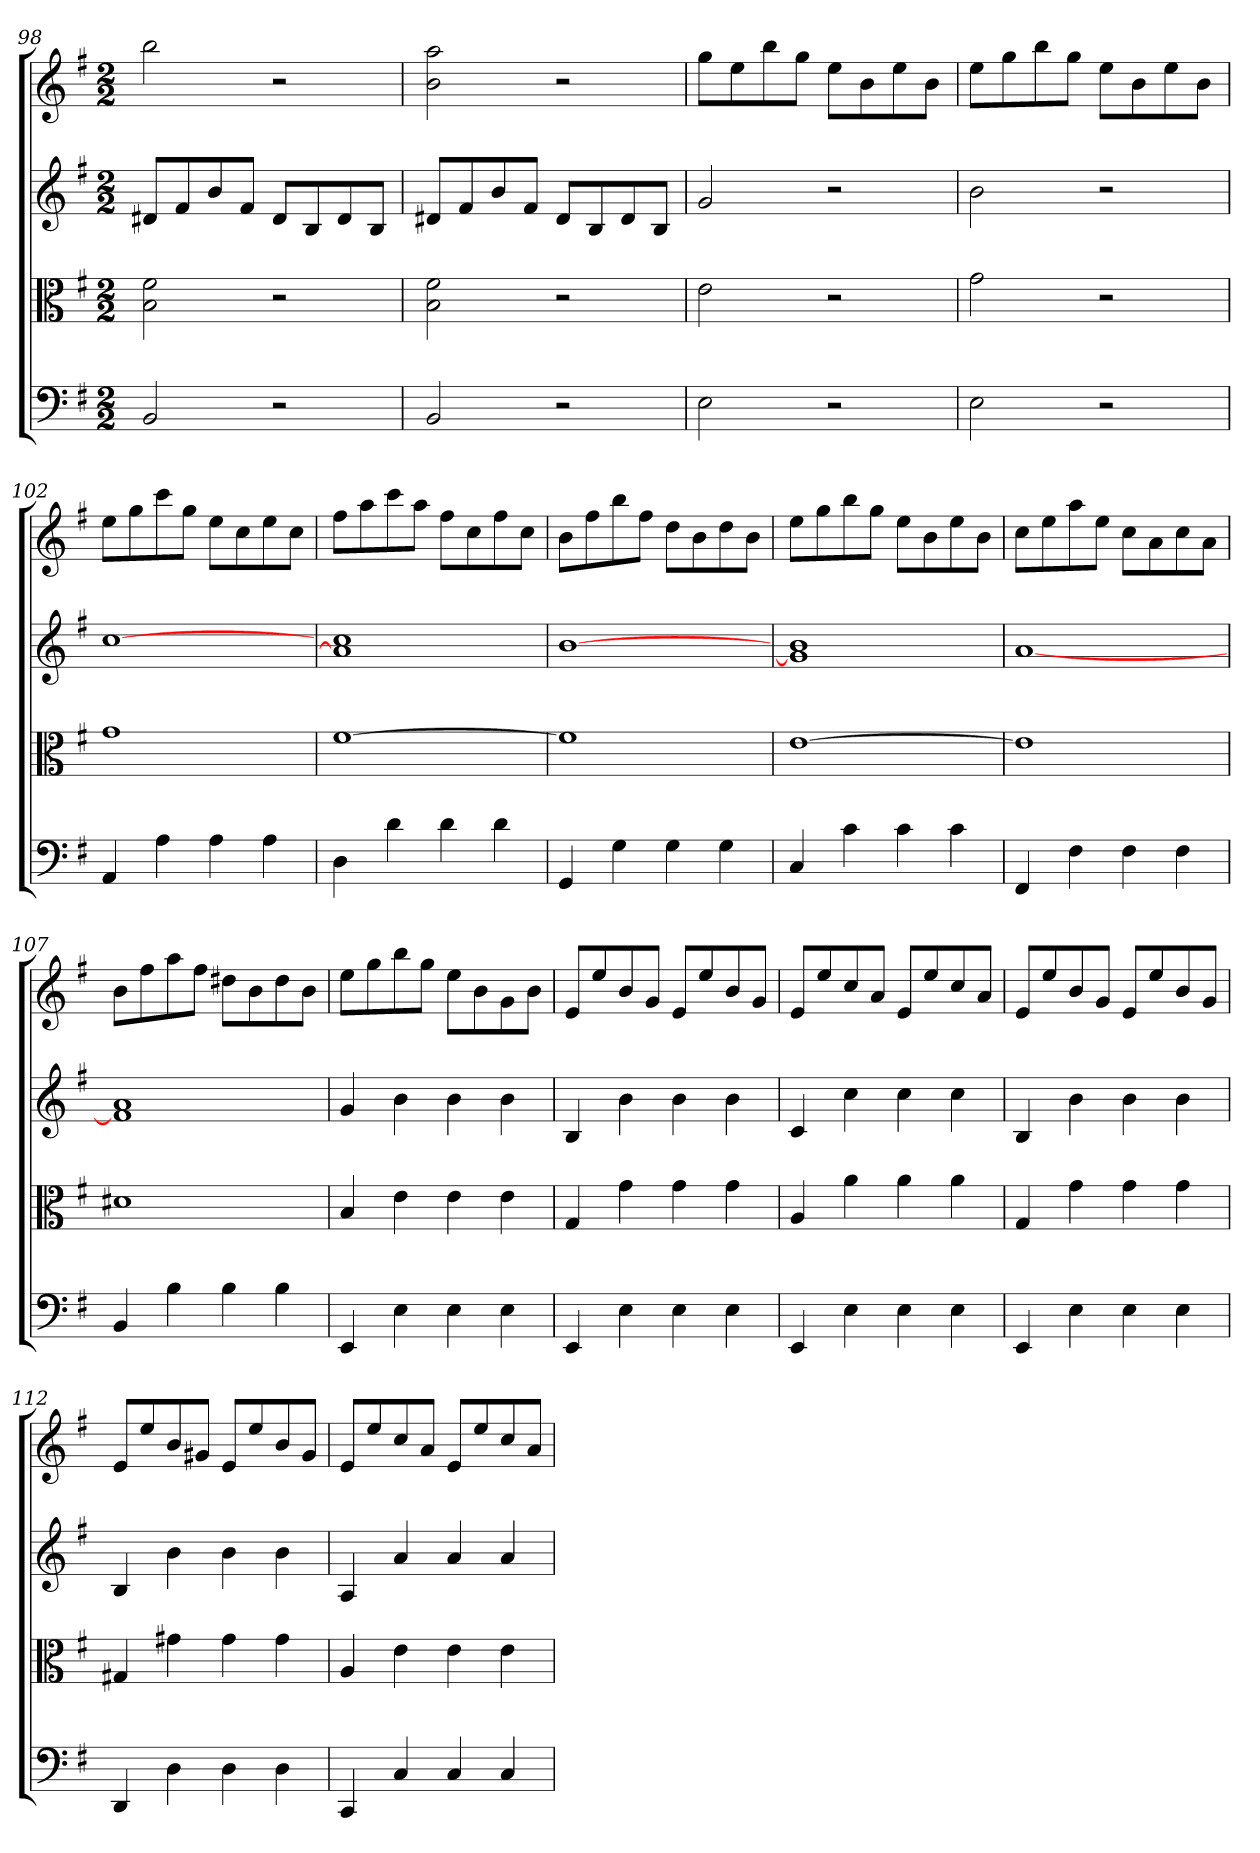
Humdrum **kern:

**kern	**kern	**kern	**kern
*part4	*part3	*part2	*part1
*staff4	*staff3	*staff2	*staff1
*clefF4	*clefC3	*	*
*k[f#]	*k[f#]	*k[f#]	*k[f#]
*G:	*G:	*G:	*G:
*M2/2	*M2/2	*M2/2	*M2/2
=98	=98	=98	=98
2BB	2B 2f#	8d#XL	2bb
.	.	8f#	.
.	.	8b	.
.	.	8f#J	.
2r	2r	8d#L	2r
.	.	8B	.
.	.	8d#	.
.	.	8BJ	.
=99	=99	=99	=99
2BB	2B 2f#	8d#XL	2b 2aa
.	.	8f#	.
.	.	8b	.
.	.	8f#J	.
2r	2r	8d#L	2r
.	.	8B	.
.	.	8d#	.
.	.	8BJ	.
=100	=100	=100	=100
2E	2e	2g	8ggL
.	.	.	8ee
.	.	.	8bb
.	.	.	8ggJ
2r	2r	2r	8eeL
.	.	.	8b
.	.	.	8ee
.	.	.	8bJ
=101	=101	=101	=101
2E	2g	2b	8eeL
.	.	.	8gg
.	.	.	8bb
.	.	.	8ggJ
2r	2r	2r	8eeL
.	.	.	8b
.	.	.	8ee
.	.	.	8bJ
=102	=102	=102	=102
4AA	1g	[1cc	8eeL
.	.	.	8gg
4A	.	.	8ccc
.	.	.	8ggJ
4A	.	.	8eeL
.	.	.	8cc
4A	.	.	8ee
.	.	.	8ccJ
=103	=103	=103	=103
4D	[1f#	1a] 1cc	8ff#L
.	.	.	8aa
4d	.	.	8ccc
.	.	.	8aaJ
4d	.	.	8ff#L
.	.	.	8cc
4d	.	.	8ff#
.	.	.	8ccJ
=104	=104	=104	=104
4GG	1f#]	[1b	8bL
.	.	.	8ff#
4G	.	.	8bb
.	.	.	8ff#J
4G	.	.	8ddL
.	.	.	8b
4G	.	.	8dd
.	.	.	8bJ
=105	=105	=105	=105
4C	[1e	1g] 1b	8eeL
.	.	.	8gg
4c	.	.	8bb
.	.	.	8ggJ
4c	.	.	8eeL
.	.	.	8b
4c	.	.	8ee
.	.	.	8bJ
=106	=106	=106	=106
4FF#	1e]	[1a	8ccL
.	.	.	8ee
4F#	.	.	8aa
.	.	.	8eeJ
4F#	.	.	8ccL
.	.	.	8a
4F#	.	.	8cc
.	.	.	8aJ
=107	=107	=107	=107
4BB	1d#X	1f#] 1a	8bL
.	.	.	8ff#
4B	.	.	8aa
.	.	.	8ff#J
4B	.	.	8dd#XL
.	.	.	8b
4B	.	.	8dd#
.	.	.	8bJ
=108	=108	=108	=108
4EE	4B	4g	8eeL
.	.	.	8gg
4E	4e	4b	8bb
.	.	.	8ggJ
4E	4e	4b	8eeL
.	.	.	8b
4E	4e	4b	8g
.	.	.	8bJ
=109	=109	=109	=109
4EE	4G	4B	8eL
.	.	.	8ee
4E	4g	4b	8b
.	.	.	8gJ
4E	4g	4b	8eL
.	.	.	8ee
4E	4g	4b	8b
.	.	.	8gJ
=110	=110	=110	=110
4EE	4A	4c	8eL
.	.	.	8ee
4E	4a	4cc	8cc
.	.	.	8aJ
4E	4a	4cc	8eL
.	.	.	8ee
4E	4a	4cc	8cc
.	.	.	8aJ
=111	=111	=111	=111
4EE	4G	4B	8eL
.	.	.	8ee
4E	4g	4b	8b
.	.	.	8gJ
4E	4g	4b	8eL
.	.	.	8ee
4E	4g	4b	8b
.	.	.	8gJ
=112	=112	=112	=112
4DD	4G#X	4B	8eL
.	.	.	8ee
4D	4g#X	4b	8b
.	.	.	8g#XJ
4D	4g#	4b	8eL
.	.	.	8ee
4D	4g#	4b	8b
.	.	.	8g#J
=113	=113	=113	=113
4CC	4A	4A	8eL
.	.	.	8ee
4C	4e	4a	8cc
.	.	.	8aJ
4C	4e	4a	8eL
.	.	.	8ee
4C	4e	4a	8cc
.	.	.	8aJ
=	=	=	=
*-	*-	*-	*-
